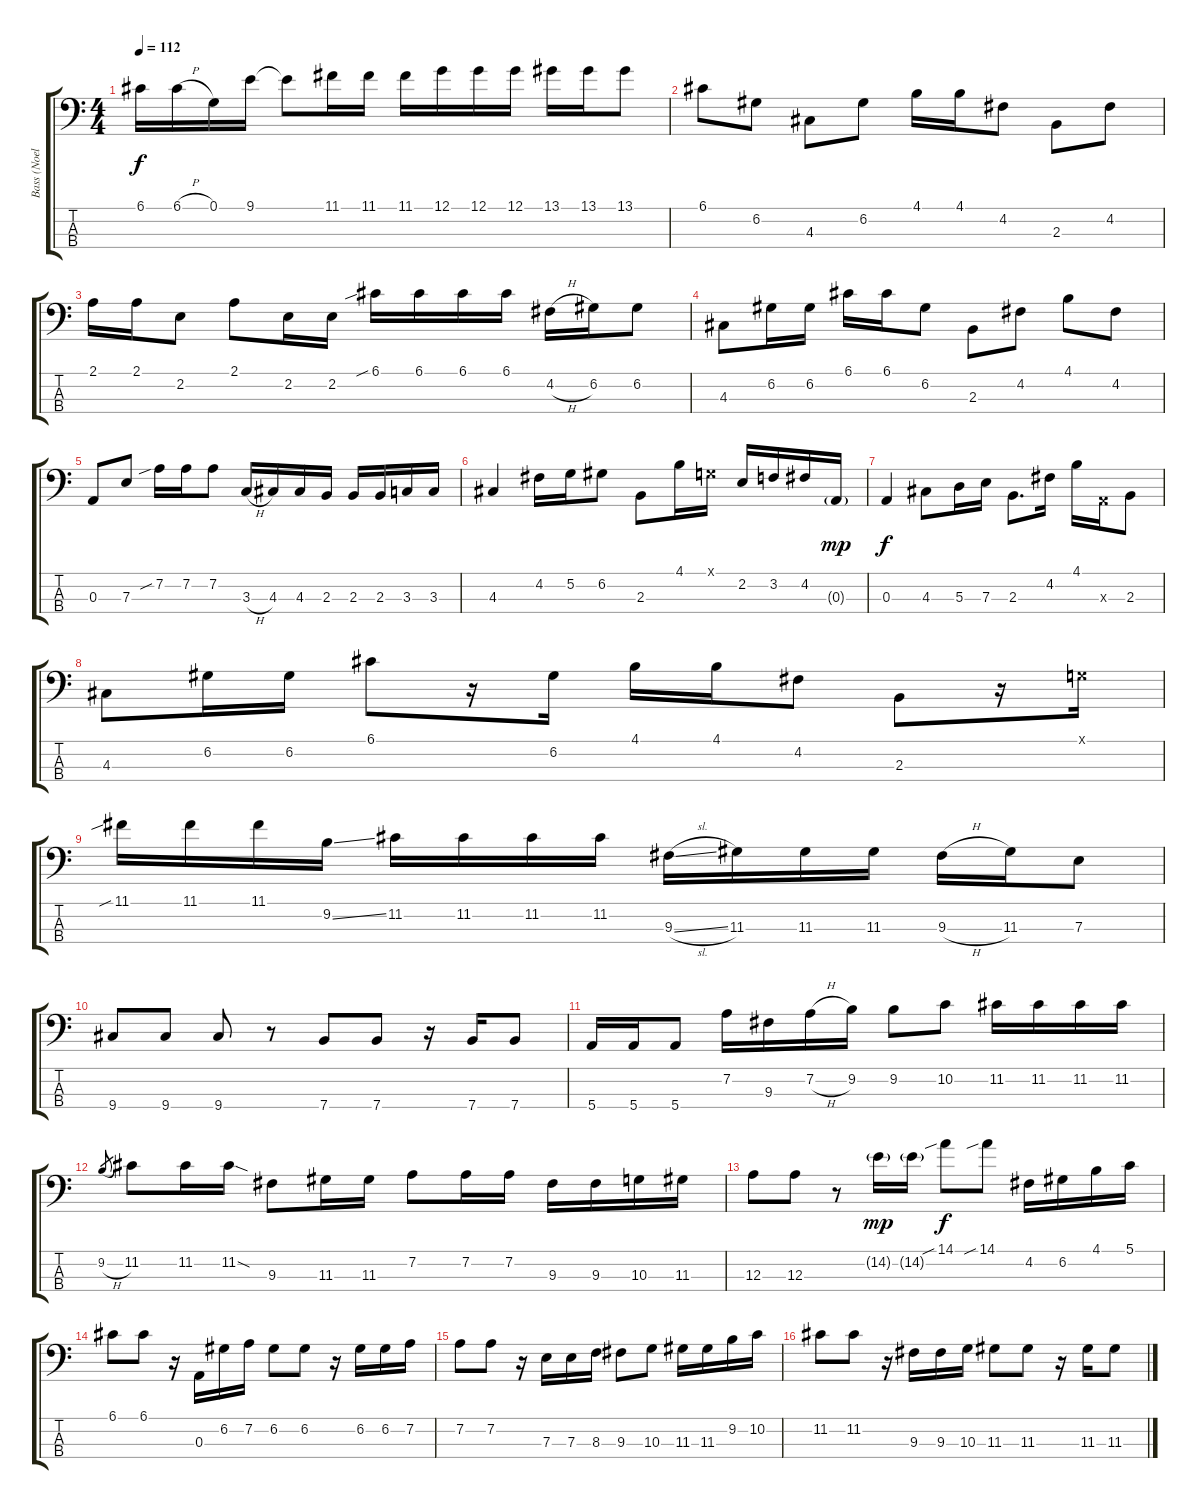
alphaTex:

\track ("Bass (Noel Redding)" "Bass (Noel") {instrument electricbasspick}
\staff {score tabs}
\tuning (G2 D2 A1 E1) {hide}
\ts (4 4)
\tempo 112
\clef f4
\ks c
6.1.16{dy f} 6.1{h}.16 0.1.16 9.1.16 9.1{t}.8 11.1.16 11.1.16 11.1.16 12.1.16 12.1.16 12.1.16 13.1.16 13.1.16 13.1.8 |
6.1.8 6.2.8 4.3.8 6.2.8 4.1.16 4.1.16 4.2.8 2.3.8 4.2.8 |
2.1.16 2.1.16 2.2.8 2.1.8 2.2.16 2.2.16 6.1{sib}.16 6.1.16 6.1.16 6.1.16 4.2{h}.16 6.2.16 6.2.8 |
4.3.8 6.2.16 6.2.16 6.1.16 6.1.16 6.2.8 2.3.8 4.2.8 4.1.8 4.2.8 |
0.3.8 7.3.8 7.2{sib}.16 7.2.16 7.2.8 3.3{h}.16 4.3.16 4.3.16 2.3.16 2.3.16 2.3.16 3.3.16 3.3.16 |
4.3.4 4.2.16 5.2.16 6.2.8 2.3.8 4.1.16 0.1{x}.16 2.2.16 3.2.16 4.2.16 0.3{g}.16{dy mp} |
0.3.4{dy f} 4.3.8 5.3.16 7.3.16 2.3.8{d} 4.2.16 4.1.16 0.3{x}.16 2.3.8 |
4.3.8 6.2.16 6.2.16 6.1.8 r.16 6.2.16 4.1.16 4.1.16 4.2.8 2.3.8 r.16 0.1{x}.16 |
11.1{sib}.16 11.1.16 11.1.16 9.2{ss}.16 11.2.16 11.2.16 11.2.16 11.2.16 9.3{sl}.16 11.3.16 11.3.16 11.3.16 9.3{h}.16 11.3.16 7.3.8 |
9.4.8 9.4.8 9.4.8 r.8 7.4.8 7.4.8 r.16 7.4.16 7.4.8 |
5.4.16 5.4.16 5.4.8 7.2.16 9.3.16 7.2{h}.16 9.2.16 9.2.8 10.2.8 11.2.16 11.2.16 11.2.16 11.2.16 |
9.2{h}.8{gr} 11.2.8 11.2.16 11.2{sod}.16 9.3.8 11.3.16 11.3.16 7.2.8 7.2.16 7.2.16 9.3.16 9.3.16 10.3.16 11.3.16 |
12.3.8 12.3.8 r.8 14.2{g}.16{dy mp} 14.2{g}.16 14.1{sib}.8{dy f} 14.1{sib}.8 4.2.16 6.2.16 4.1.16 5.1.16 |
6.1.8 6.1.8 r.16 0.3.16 6.2.16 7.2.16 6.2.8 6.2.8 r.16 6.2.16 6.2.16 7.2.16 |
7.2.8 7.2.8 r.16 7.3.16 7.3.16 8.3.16 9.3.8 10.3.8 11.3.16 11.3.16 9.2.16 10.2.16 |
11.2.8 11.2.8 r.16 9.3.16 9.3.16 10.3.16 11.3.8 11.3.8 r.16 11.3.16 11.3.8
